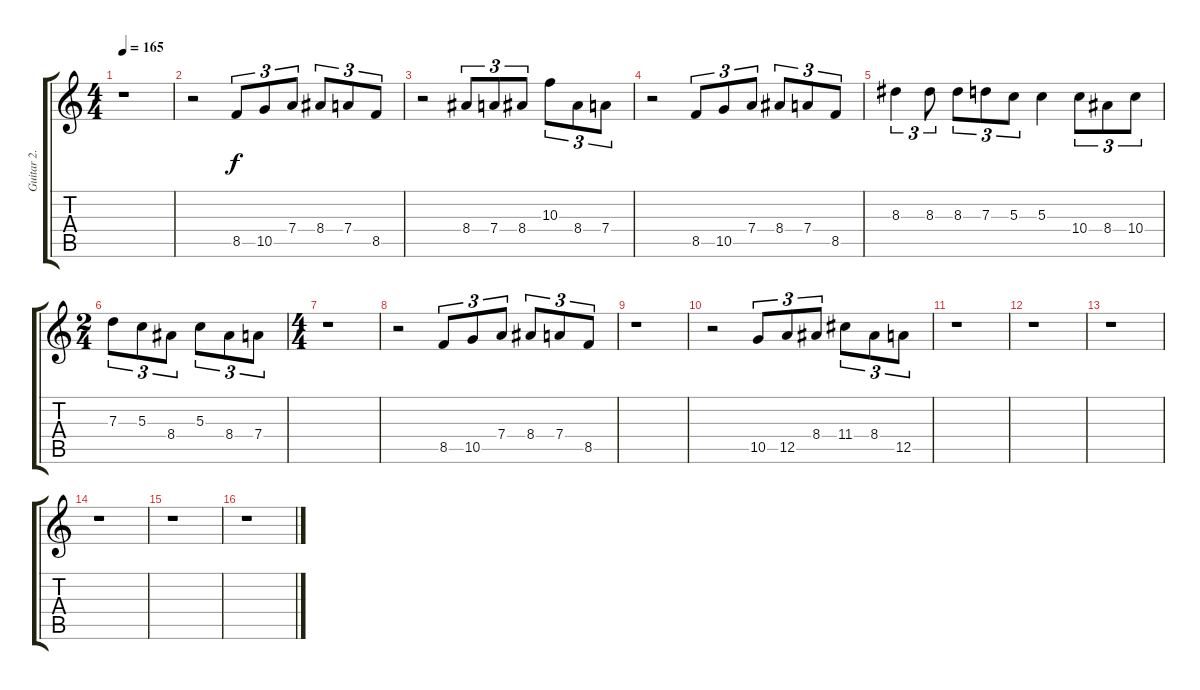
\track ("Guitar 2." "Guitar 2.") {instrument overdrivenguitar}
\staff {score tabs}
\tuning (E4 B3 G3 D3 A2 E2) {hide}
\ts (4 4)
\tempo 165
\clef g2
\ks c
r.1{dy f} |
r.2 8.5.8{tu (3 2)} 10.5.8{tu (3 2)} 7.4.8{tu (3 2)} 8.4.8{tu (3 2)} 7.4.8{tu (3 2)} 8.5.8{tu (3 2)} |
r.2 8.4.8{tu (3 2)} 7.4.8{tu (3 2)} 8.4.8{tu (3 2)} 10.3.8{tu (3 2)} 8.4.8{tu (3 2)} 7.4.8{tu (3 2)} |
r.2 8.5.8{tu (3 2)} 10.5.8{tu (3 2)} 7.4.8{tu (3 2)} 8.4.8{tu (3 2)} 7.4.8{tu (3 2)} 8.5.8{tu (3 2)} |
8.3.4{tu (3 2)} 8.3.8{tu (3 2)} 8.3.8{tu (3 2)} 7.3.8{tu (3 2)} 5.3.8{tu (3 2)} 5.3.4 10.4.8{tu (3 2)} 8.4.8{tu (3 2)} 10.4.8{tu (3 2)} |
\ts (2 4)
7.3.8{tu (3 2)} 5.3.8{tu (3 2)} 8.4.8{tu (3 2)} 5.3.8{tu (3 2)} 8.4.8{tu (3 2)} 7.4.8{tu (3 2)} |
\ts (4 4)
r.1 |
r.2 8.5.8{tu (3 2)} 10.5.8{tu (3 2)} 7.4.8{tu (3 2)} 8.4.8{tu (3 2)} 7.4.8{tu (3 2)} 8.5.8{tu (3 2)} |
r.1 |
r.2 10.5.8{tu (3 2)} 12.5.8{tu (3 2)} 8.4.8{tu (3 2)} 11.4.8{tu (3 2)} 8.4.8{tu (3 2)} 12.5.8{tu (3 2)} |
r.1 |
r.1 |
r.1 |
r.1 |
r.1 |
r.1
